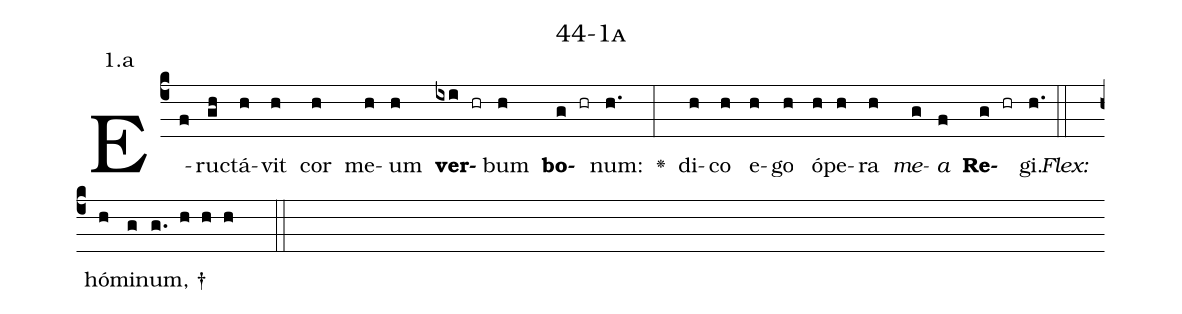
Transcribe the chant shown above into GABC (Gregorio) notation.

name: 44-1a;
annotation: 1.a;
%%
(c4)E(f)ruc(gh)tá(h)vit(h) cor(h) me(h)um(h) <b>ver</b>(ixi hr)bum(h) <b>bo</b>(g hr)num:(h.) <v>\greheightstar</v>(:) di(h)co(h) e(h)go(h) ó(h)pe(h)ra(h) <i>me</i>(g)<i>a</i>(f) <b>Re</b>(g hr)gi.(h.) (::)
<i>Flex:</i>()  hó(h)mi(g)num, †(g. h h h  ::)

%E(h) u(h) o(g) u(f) a(g) e.(h.) (::)
